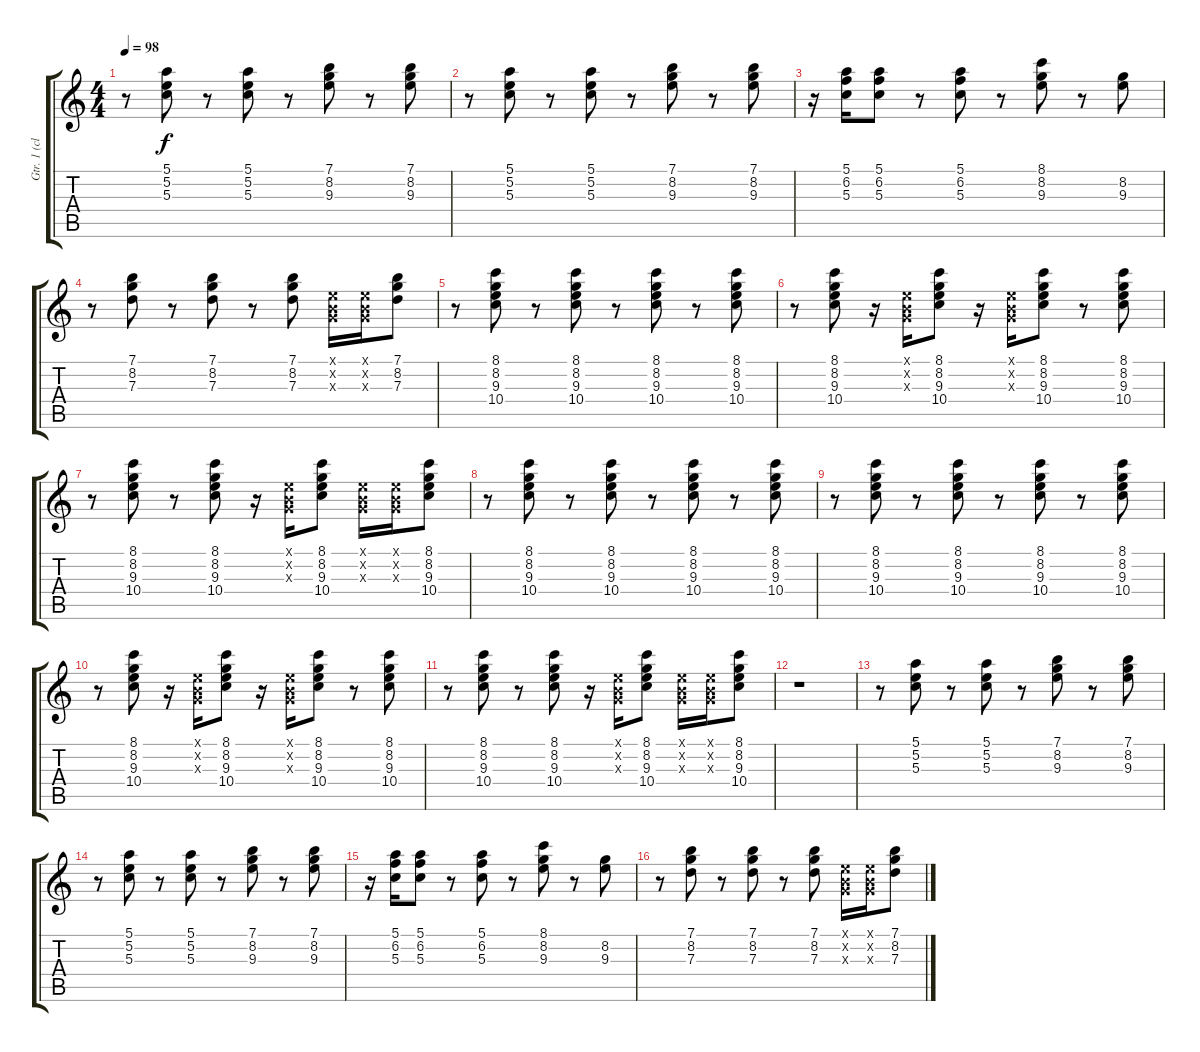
\track ("Gtr. 1 (clean)" "Gtr. 1 (cl") {instrument electricguitarjazz}
\staff {score tabs}
\tuning (E4 B3 G3 D3 A2 E2) {hide}
\ts (4 4)
\tempo 98
\clef g2
\ks c
r.8{dy f} (5.1 5.2 5.3).8 r.8 (5.1 5.2 5.3).8 r.8 (7.1 8.2 9.3).8 r.8 (7.1 8.2 9.3).8 |
r.8 (5.1 5.2 5.3).8 r.8 (5.1 5.2 5.3).8 r.8 (7.1 8.2 9.3).8 r.8 (7.1 8.2 9.3).8 |
r.16 (5.1 6.2 5.3).16 (5.1 6.2 5.3).8 r.8 (5.1 6.2 5.3).8 r.8 (8.1 8.2 9.3).8 r.8 (8.2 9.3).8 |
r.8 (7.1 8.2 7.3).8 r.8 (7.1 8.2 7.3).8 r.8 (7.1 8.2 7.3).8 (0.1{x} 0.2{x} 0.3{x}).16 (0.1{x} 0.2{x} 0.3{x}).16 (7.1 8.2 7.3).8 |
r.8 (8.1 8.2 9.3 10.4).8 r.8 (8.1 8.2 9.3 10.4).8 r.8 (8.1 8.2 9.3 10.4).8 r.8 (8.1 8.2 9.3 10.4).8 |
r.8 (8.1 8.2 9.3 10.4).8 r.16 (0.1{x} 0.2{x} 0.3{x}).16 (8.1 8.2 9.3 10.4).8 r.16 (0.1{x} 0.2{x} 0.3{x}).16 (8.1 8.2 9.3 10.4).8 r.8 (8.1 8.2 9.3 10.4).8 |
r.8 (8.1 8.2 9.3 10.4).8 r.8 (8.1 8.2 9.3 10.4).8 r.16 (0.1{x} 0.2{x} 0.3{x}).16 (8.1 8.2 9.3 10.4).8 (0.1{x} 0.2{x} 0.3{x}).16 (0.1{x} 0.2{x} 0.3{x}).16 (8.1 8.2 9.3 10.4).8 |
r.8 (8.1 8.2 9.3 10.4).8 r.8 (8.1 8.2 9.3 10.4).8 r.8 (8.1 8.2 9.3 10.4).8 r.8 (8.1 8.2 9.3 10.4).8 |
r.8 (8.1 8.2 9.3 10.4).8 r.8 (8.1 8.2 9.3 10.4).8 r.8 (8.1 8.2 9.3 10.4).8 r.8 (8.1 8.2 9.3 10.4).8 |
r.8 (8.1 8.2 9.3 10.4).8 r.16 (0.1{x} 0.2{x} 0.3{x}).16 (8.1 8.2 9.3 10.4).8 r.16 (0.1{x} 0.2{x} 0.3{x}).16 (8.1 8.2 9.3 10.4).8 r.8 (8.1 8.2 9.3 10.4).8 |
r.8 (8.1 8.2 9.3 10.4).8 r.8 (8.1 8.2 9.3 10.4).8 r.16 (0.1{x} 0.2{x} 0.3{x}).16 (8.1 8.2 9.3 10.4).8 (0.1{x} 0.2{x} 0.3{x}).16 (0.1{x} 0.2{x} 0.3{x}).16 (8.1 8.2 9.3 10.4).8 |
r.1 |
r.8 (5.1 5.2 5.3).8 r.8 (5.1 5.2 5.3).8 r.8 (7.1 8.2 9.3).8 r.8 (7.1 8.2 9.3).8 |
r.8 (5.1 5.2 5.3).8 r.8 (5.1 5.2 5.3).8 r.8 (7.1 8.2 9.3).8 r.8 (7.1 8.2 9.3).8 |
r.16 (5.1 6.2 5.3).16 (5.1 6.2 5.3).8 r.8 (5.1 6.2 5.3).8 r.8 (8.1 8.2 9.3).8 r.8 (8.2 9.3).8 |
r.8 (7.1 8.2 7.3).8 r.8 (7.1 8.2 7.3).8 r.8 (7.1 8.2 7.3).8 (0.1{x} 0.2{x} 0.3{x}).16 (0.1{x} 0.2{x} 0.3{x}).16 (7.1 8.2 7.3).8
